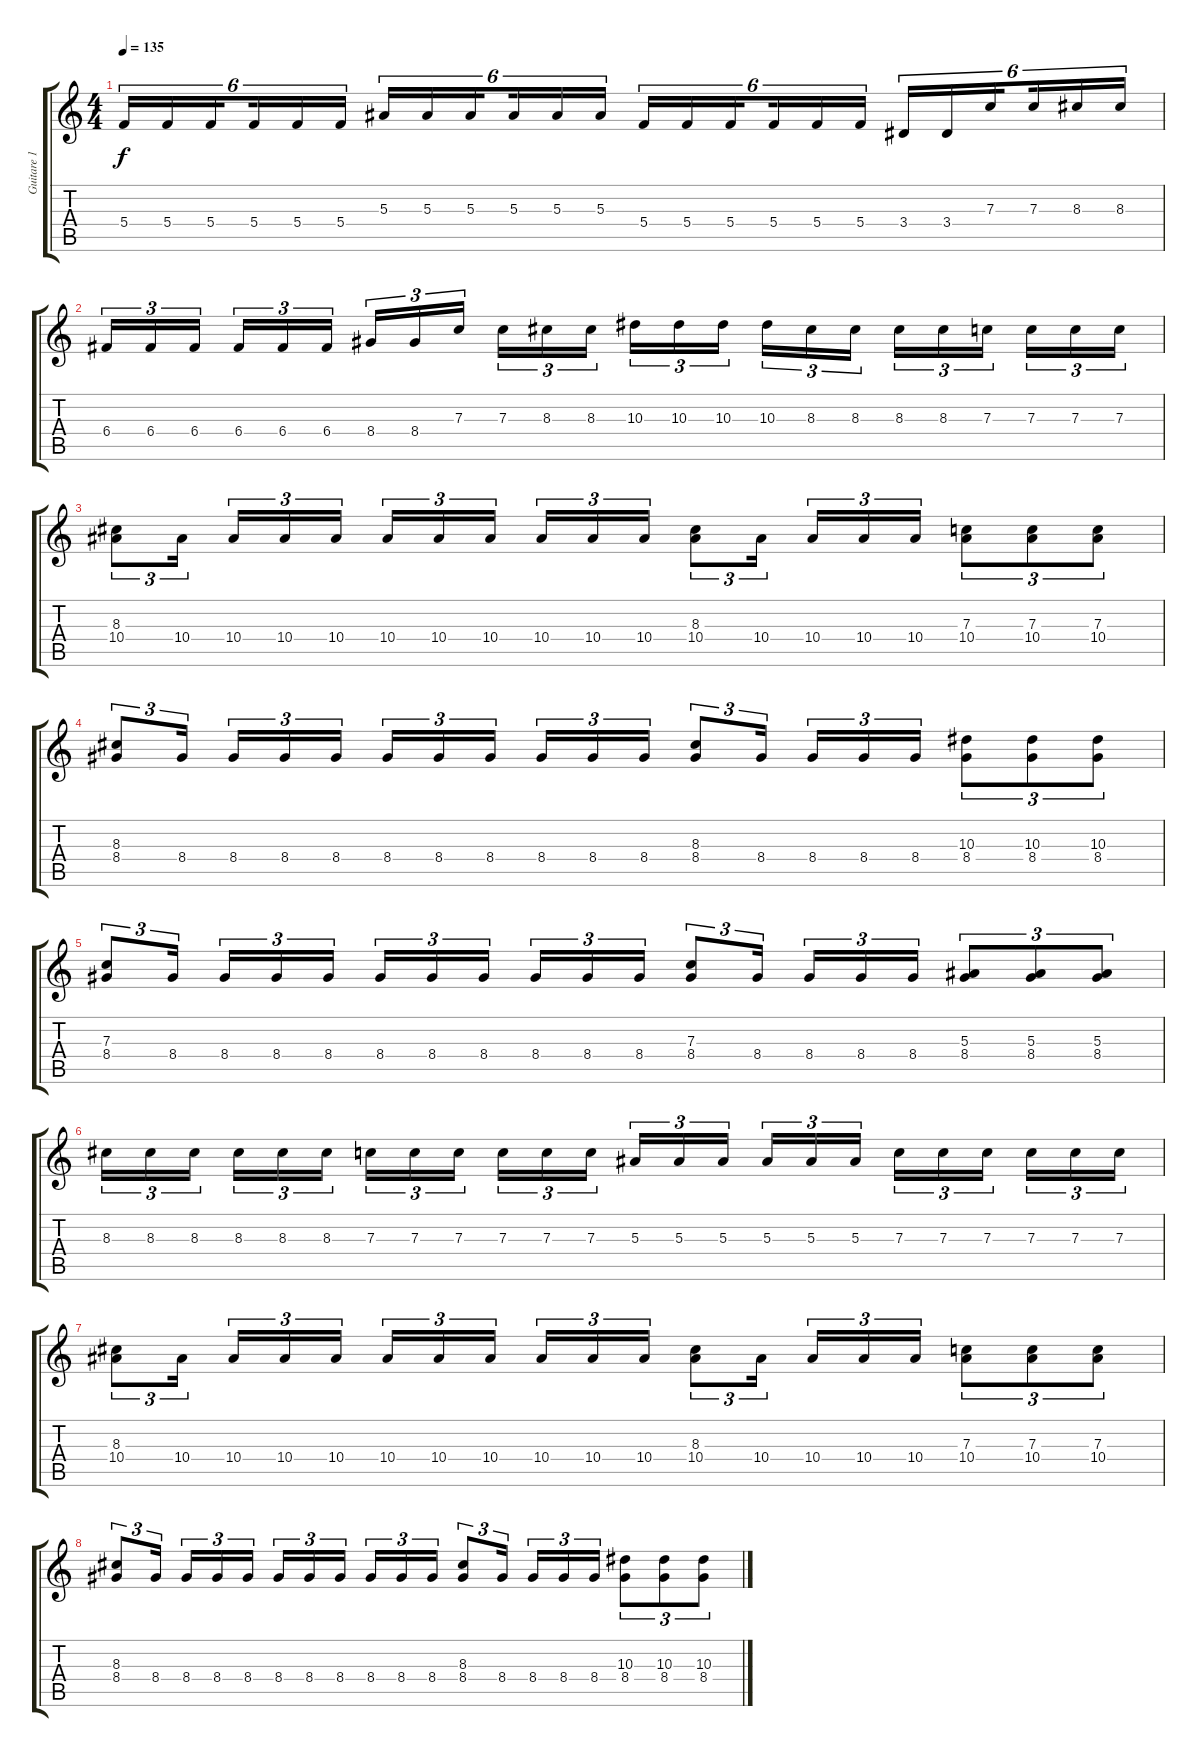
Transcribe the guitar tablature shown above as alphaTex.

\track ("Guitare 1" "Guitare 1") {instrument distortionguitar}
\staff {score tabs}
\tuning (D4 A3 F3 C3 G2 D2) {hide}
\ts (4 4)
\tempo 135
\clef g2
\ks c
5.4.16{tu (6 4) dy f} 5.4.16{tu (6 4)} 5.4.16{tu (6 4) beam splitsecondary} 5.4.16{tu (6 4)} 5.4.16{tu (6 4)} 5.4.16{tu (6 4)} 5.3.16{tu (6 4)} 5.3.16{tu (6 4)} 5.3.16{tu (6 4) beam splitsecondary} 5.3.16{tu (6 4)} 5.3.16{tu (6 4)} 5.3.16{tu (6 4)} 5.4.16{tu (6 4)} 5.4.16{tu (6 4)} 5.4.16{tu (6 4) beam splitsecondary} 5.4.16{tu (6 4)} 5.4.16{tu (6 4)} 5.4.16{tu (6 4)} 3.4.16{tu (6 4)} 3.4.16{tu (6 4)} 7.3.16{tu (6 4) beam splitsecondary} 7.3.16{tu (6 4)} 8.3.16{tu (6 4)} 8.3.16{tu (6 4)} |
6.4.16{tu (3 2)} 6.4.16{tu (3 2)} 6.4.16{tu (3 2) beam splitsecondary} 6.4.16{tu (3 2)} 6.4.16{tu (3 2)} 6.4.16{tu (3 2)} 8.4.16{tu (3 2)} 8.4.16{tu (3 2)} 7.3.16{tu (3 2) beam splitsecondary} 7.3.16{tu (3 2)} 8.3.16{tu (3 2)} 8.3.16{tu (3 2)} 10.3.16{tu (3 2)} 10.3.16{tu (3 2)} 10.3.16{tu (3 2) beam splitsecondary} 10.3.16{tu (3 2)} 8.3.16{tu (3 2)} 8.3.16{tu (3 2)} 8.3.16{tu (3 2)} 8.3.16{tu (3 2)} 7.3.16{tu (3 2) beam splitsecondary} 7.3.16{tu (3 2)} 7.3.16{tu (3 2)} 7.3.16{tu (3 2)} |
(8.3 10.4).8{tu (3 2)} 10.4.16{tu (3 2) beam splitsecondary} 10.4.16{tu (3 2)} 10.4.16{tu (3 2)} 10.4.16{tu (3 2)} 10.4.16{tu (3 2)} 10.4.16{tu (3 2)} 10.4.16{tu (3 2) beam splitsecondary} 10.4.16{tu (3 2)} 10.4.16{tu (3 2)} 10.4.16{tu (3 2)} (8.3 10.4).8{tu (3 2)} 10.4.16{tu (3 2) beam splitsecondary} 10.4.16{tu (3 2)} 10.4.16{tu (3 2)} 10.4.16{tu (3 2)} (7.3 10.4).8{tu (3 2)} (7.3 10.4).8{tu (3 2)} (7.3 10.4).8{tu (3 2)} |
(8.3 8.4).8{tu (3 2)} 8.4.16{tu (3 2) beam splitsecondary} 8.4.16{tu (3 2)} 8.4.16{tu (3 2)} 8.4.16{tu (3 2)} 8.4.16{tu (3 2)} 8.4.16{tu (3 2)} 8.4.16{tu (3 2) beam splitsecondary} 8.4.16{tu (3 2)} 8.4.16{tu (3 2)} 8.4.16{tu (3 2)} (8.3 8.4).8{tu (3 2)} 8.4.16{tu (3 2) beam splitsecondary} 8.4.16{tu (3 2)} 8.4.16{tu (3 2)} 8.4.16{tu (3 2)} (10.3 8.4).8{tu (3 2)} (10.3 8.4).8{tu (3 2)} (10.3 8.4).8{tu (3 2)} |
(7.3 8.4).8{tu (3 2)} 8.4.16{tu (3 2) beam splitsecondary} 8.4.16{tu (3 2)} 8.4.16{tu (3 2)} 8.4.16{tu (3 2)} 8.4.16{tu (3 2)} 8.4.16{tu (3 2)} 8.4.16{tu (3 2) beam splitsecondary} 8.4.16{tu (3 2)} 8.4.16{tu (3 2)} 8.4.16{tu (3 2)} (7.3 8.4).8{tu (3 2)} 8.4.16{tu (3 2) beam splitsecondary} 8.4.16{tu (3 2)} 8.4.16{tu (3 2)} 8.4.16{tu (3 2)} (5.3 8.4).8{tu (3 2)} (5.3 8.4).8{tu (3 2)} (5.3 8.4).8{tu (3 2)} |
8.3.16{tu (3 2)} 8.3.16{tu (3 2)} 8.3.16{tu (3 2) beam splitsecondary} 8.3.16{tu (3 2)} 8.3.16{tu (3 2)} 8.3.16{tu (3 2)} 7.3.16{tu (3 2)} 7.3.16{tu (3 2)} 7.3.16{tu (3 2) beam splitsecondary} 7.3.16{tu (3 2)} 7.3.16{tu (3 2)} 7.3.16{tu (3 2)} 5.3.16{tu (3 2)} 5.3.16{tu (3 2)} 5.3.16{tu (3 2) beam splitsecondary} 5.3.16{tu (3 2)} 5.3.16{tu (3 2)} 5.3.16{tu (3 2)} 7.3.16{tu (3 2)} 7.3.16{tu (3 2)} 7.3.16{tu (3 2) beam splitsecondary} 7.3.16{tu (3 2)} 7.3.16{tu (3 2)} 7.3.16{tu (3 2)} |
(8.3 10.4).8{tu (3 2)} 10.4.16{tu (3 2) beam splitsecondary} 10.4.16{tu (3 2)} 10.4.16{tu (3 2)} 10.4.16{tu (3 2)} 10.4.16{tu (3 2)} 10.4.16{tu (3 2)} 10.4.16{tu (3 2) beam splitsecondary} 10.4.16{tu (3 2)} 10.4.16{tu (3 2)} 10.4.16{tu (3 2)} (8.3 10.4).8{tu (3 2)} 10.4.16{tu (3 2) beam splitsecondary} 10.4.16{tu (3 2)} 10.4.16{tu (3 2)} 10.4.16{tu (3 2)} (7.3 10.4).8{tu (3 2)} (7.3 10.4).8{tu (3 2)} (7.3 10.4).8{tu (3 2)} |
(8.3 8.4).8{tu (3 2)} 8.4.16{tu (3 2) beam splitsecondary} 8.4.16{tu (3 2)} 8.4.16{tu (3 2)} 8.4.16{tu (3 2)} 8.4.16{tu (3 2)} 8.4.16{tu (3 2)} 8.4.16{tu (3 2) beam splitsecondary} 8.4.16{tu (3 2)} 8.4.16{tu (3 2)} 8.4.16{tu (3 2)} (8.3 8.4).8{tu (3 2)} 8.4.16{tu (3 2) beam splitsecondary} 8.4.16{tu (3 2)} 8.4.16{tu (3 2)} 8.4.16{tu (3 2)} (10.3 8.4).8{tu (3 2)} (10.3 8.4).8{tu (3 2)} (10.3 8.4).8{tu (3 2)}
